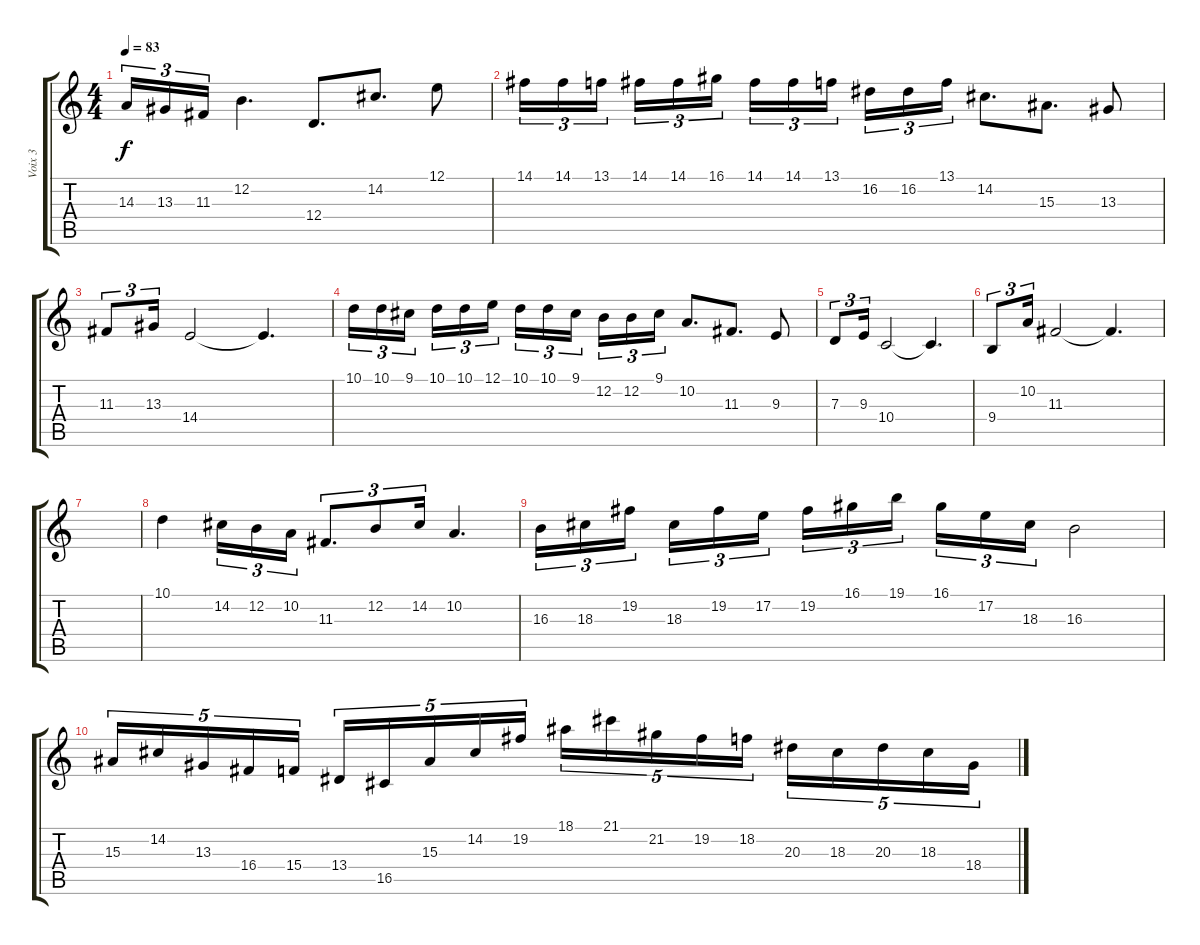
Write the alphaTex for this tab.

\track ("Voix 3" "Voix 3") {instrument lead3calliope}
\staff {score tabs}
\tuning (E4 B3 G3 D3 A2 E2) {hide}
\ts (4 4)
\tempo 83
\clef g2
\ks c
14.3.16{tu (3 2) dy f} 13.3.16{tu (3 2)} 11.3.16{tu (3 2)} 12.2.4{d} 12.4.8{d} 14.2.8{d} 12.1.8 |
14.1.16{tu (3 2)} 14.1.16{tu (3 2)} 13.1.16{tu (3 2)} 14.1.16{tu (3 2)} 14.1.16{tu (3 2)} 16.1.16{tu (3 2)} 14.1.16{tu (3 2)} 14.1.16{tu (3 2)} 13.1.16{tu (3 2)} 16.2.16{tu (3 2)} 16.2.16{tu (3 2)} 13.1.16{tu (3 2)} 14.2.8{d} 15.3.8{d} 13.3.8 |
11.3.8{tu (3 2)} 13.3.16{tu (3 2)} 14.4.2 14.4{t}.4{d} |
10.1.16{tu (3 2)} 10.1.16{tu (3 2)} 9.1.16{tu (3 2)} 10.1.16{tu (3 2)} 10.1.16{tu (3 2)} 12.1.16{tu (3 2)} 10.1.16{tu (3 2)} 10.1.16{tu (3 2)} 9.1.16{tu (3 2)} 12.2.16{tu (3 2)} 12.2.16{tu (3 2)} 9.1.16{tu (3 2)} 10.2.8{d} 11.3.8{d} 9.3.8 |
7.3.8{tu (3 2)} 9.3.16{tu (3 2)} 10.4.2 10.4{t}.4{d} |
9.4.8{tu (3 2)} 10.2.16{tu (3 2)} 11.3.2 11.3{t}.4{d} |
|
10.1.4 14.2.16{tu (3 2)} 12.2.16{tu (3 2)} 10.2.16{tu (3 2)} 11.3.8{d tu (3 2)} 12.2.8{tu (3 2)} 14.2.16{tu (3 2)} 10.2.4{d} |
16.3.16{tu (3 2)} 18.3.16{tu (3 2)} 19.2.16{tu (3 2)} 18.3.16{tu (3 2)} 19.2.16{tu (3 2)} 17.2.16{tu (3 2)} 19.2.16{tu (3 2)} 16.1.16{tu (3 2)} 19.1.16{tu (3 2)} 16.1.16{tu (3 2)} 17.2.16{tu (3 2)} 18.3.16{tu (3 2)} 16.3.2 |
15.3.16{tu (5 4)} 14.2.16{tu (5 4)} 13.3.16{tu (5 4)} 16.4.16{tu (5 4)} 15.4.16{tu (5 4)} 13.4.16{tu (5 4)} 16.5.16{tu (5 4)} 15.3.16{tu (5 4)} 14.2.16{tu (5 4)} 19.2.16{tu (5 4)} 18.1.16{tu (5 4)} 21.1.16{tu (5 4)} 21.2.16{tu (5 4)} 19.2.16{tu (5 4)} 18.2.16{tu (5 4)} 20.3.16{tu (5 4)} 18.3.16{tu (5 4)} 20.3.16{tu (5 4)} 18.3.16{tu (5 4)} 18.4.16{tu (5 4)}
